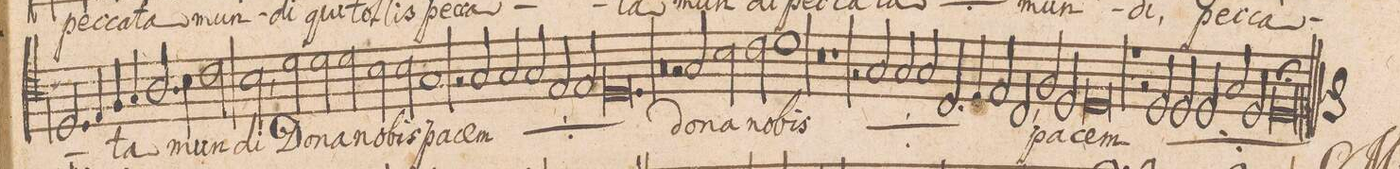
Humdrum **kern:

**kern	**text
*I"[TENOR.]	*
*clefC4	*
*k[]	*
*met(C|)	*
*M2/1	*
2.D/	.
4E/	.
4F/	-ta
4G/	.
2.A/	.
=66-	=66-
4B\	mun-
2c\	.
2B,<\	-di
2d\	Do-
=67-	=67-
2d\	-na
2d\	no-
2B\	-bis
2B\	pa-
=68-	=68-
1G	-cem
2rG	.
*	*ij
2G/	do-
=69-	=69-
2G/	-na
2G/	no-
2E/	-bis
2E/	pa-
=70-	=70-
0.D	-cem
*	*Xij
=71-	=71-
0r	.
=72-	=72-
2r	.
2G/	do-
=73-	=73-
2B\	-na
2c\	no-
1d	bis
=74-	=74-
0r	.
=75-	=75-
1r	.
2rG	.
*	*ij
2G/	do-
=76-	=76-
2G/	-na
2G/	no-
2.C/	-bis
4D/	.
=77-	=77-
2E/	pa-
2C,</	-cem
*	*Xij
2F/	pa-
2D/	.
=78-	=78-
0D	-cem
=79-	=79-
1rf	.
2rG	.
*	*ij
2D/	do-
=80-	=80-
2D/	-na
2D/	no-
2G/	-bis
2D/	pa-
=81-	=81-
0D;>	-cem
*	*Xij
=82||	=82||
*-	*-
